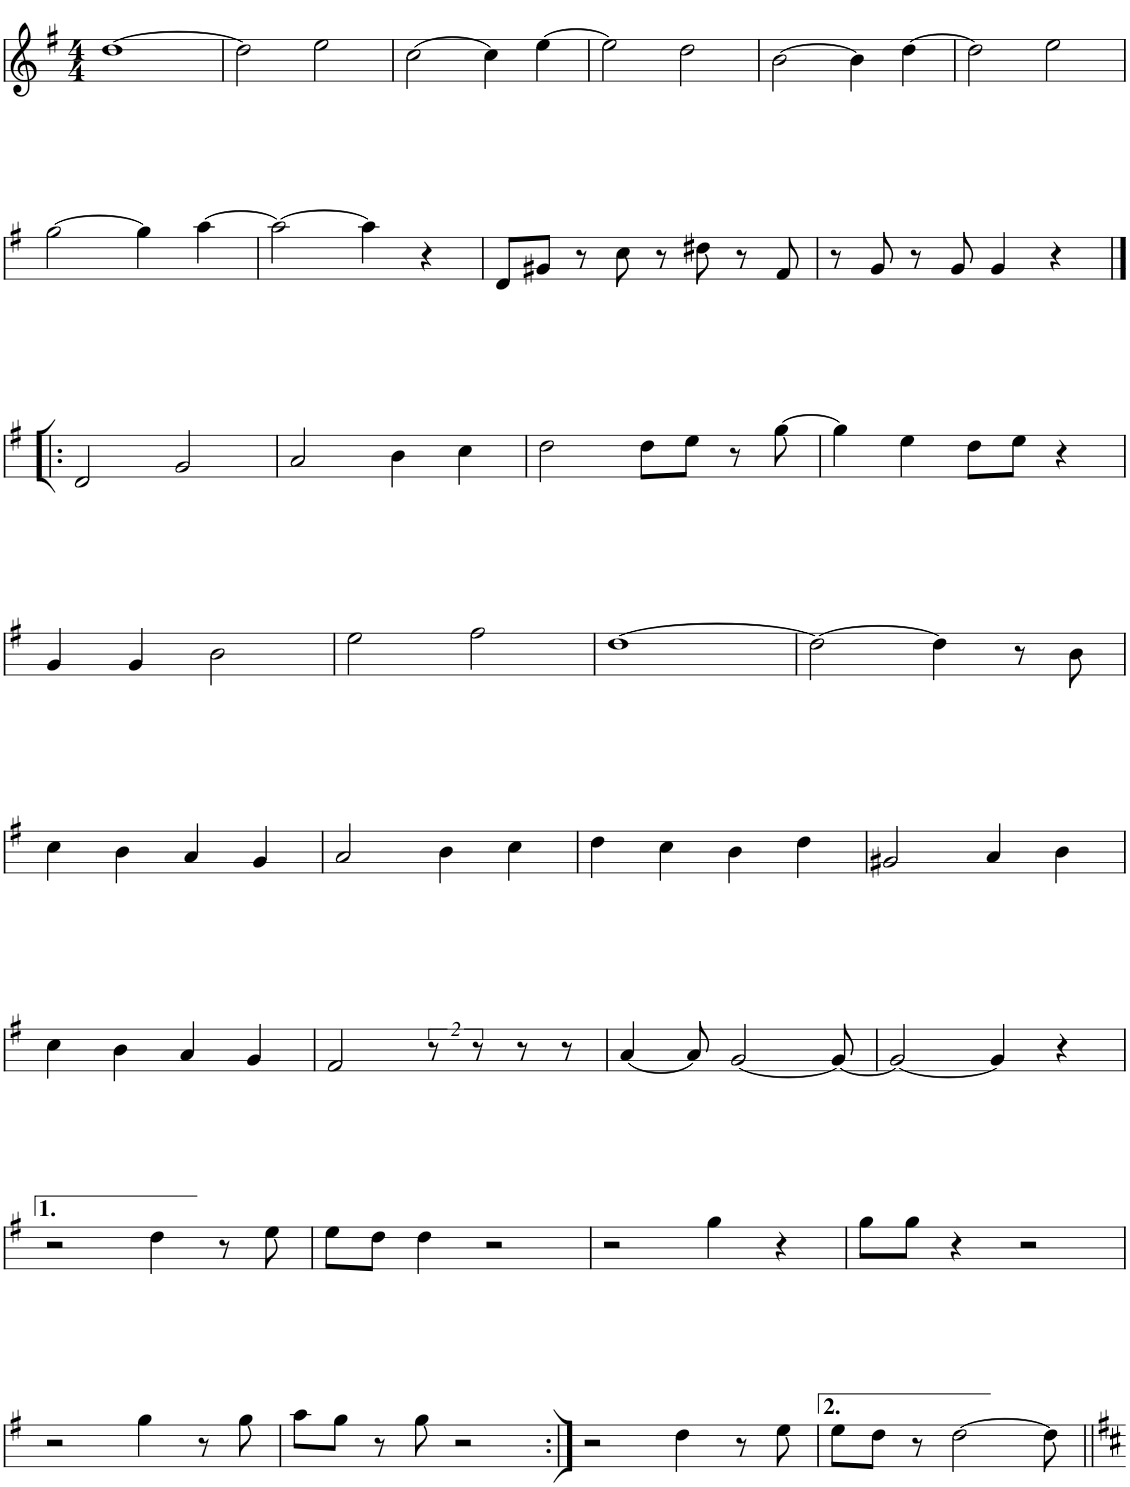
**kern
*part1
*staff1
*I"\new:one
*clefG2
*k[f#]
*M4/4
=1
[1dd
=2
2dd\]
2ee\
=3
[2cc\
4cc\]
[4ee\
=4
2ee\]
2dd\
=5
[2b\
4b\]
[4dd\
=6
2dd\]
2ee\
!!LO:LB:g=z
=7
[2gg\
4gg\]
[4aa\
=8
2aa\_
4aa\]
4r
=9
8d/L
8g#X/J
8r
8cc\
8r
8dd#X\
8r
8f#/
=10
8r
8g/
8r
8g/
4g/
4r
!!LO:LB:g=z
=11|!:
2d/
2g/
=12
2a/
4b\
4cc\
=13
2dd\
8dd\L
8ee\J
8r
[8gg\
=14
4gg\]
4ee\
8dd\L
8ee\J
4r
!!LO:LB:g=z
=15
4g/
4g/
2b\
=16
2ee\
2ff#\
=17
[1dd
=18
2dd\_
4dd\]
8r
8b\
!!LO:LB:g=z
=19
4cc\
4b\
4a/
4g/
=20
2a/
4b\
4cc\
=21
4dd\
4cc\
4b\
4dd\
=22
2g#X/
4a/
4b\
!!LO:LB:g=z
=23
4cc\
4b\
4a/
4g/
=24
2f#/
8r
8r
8r
8r
=25
[4a/
8a/]
[2g/
8g/_
=26
2g/_
4g/]
4r
!!LO:LB:g=z
=27
2r
4dd\
8r
8ee\
=28
8ee\L
8dd\J
4dd\
2r
=29
2r
4gg\
4r
=30
8gg\L
8gg\J
4r
2r
!!LO:LB:g=z
=31
2r
4gg\
8r
8gg\
=32
8aa\L
8gg\J
8r
8gg\
2r
=33:|!
2r
4dd\
8r
8ee\
=34
8ee\L
8dd\J
8r
[2dd\
8dd\]
=||
*-
